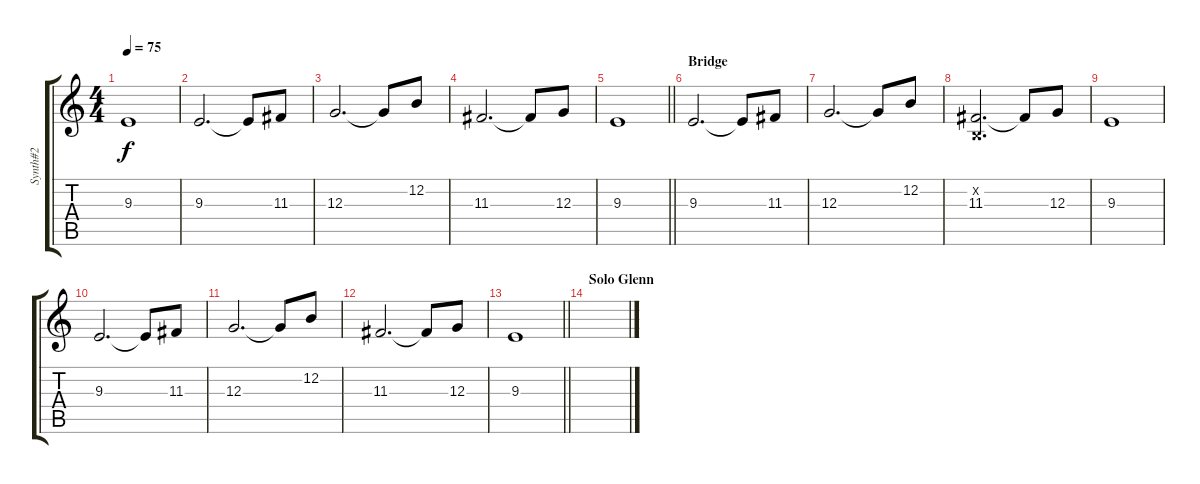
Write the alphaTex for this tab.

\track ("Synth#2" "Synth#2") {instrument pad8sweep}
\staff {score tabs}
\tuning (E4 B3 G3 D3 A2 E2) {hide}
\ts (4 4)
\tempo 75
\clef g2
\ks c
9.3.1{dy f} |
9.3.2{d} 9.3{t}.8 11.3.8 |
12.3.2{d} 12.3{t}.8 12.2.8 |
11.3.2{d} 11.3{t}.8 12.3.8 |
\barLineRight lightlight
9.3.1 |
\section ("" "Bridge")
9.3.2{d} 9.3{t}.8 11.3.8 |
12.3.2{d} 12.3{t}.8 12.2.8 |
(0.2{x} 11.3).2{d} 11.3{t}.8 12.3.8 |
9.3.1 |
9.3.2{d} 9.3{t}.8 11.3.8 |
12.3.2{d} 12.3{t}.8 12.2.8 |
11.3.2{d} 11.3{t}.8 12.3.8 |
\barLineRight lightlight
9.3.1 |
\section ("" "Solo Glenn")
